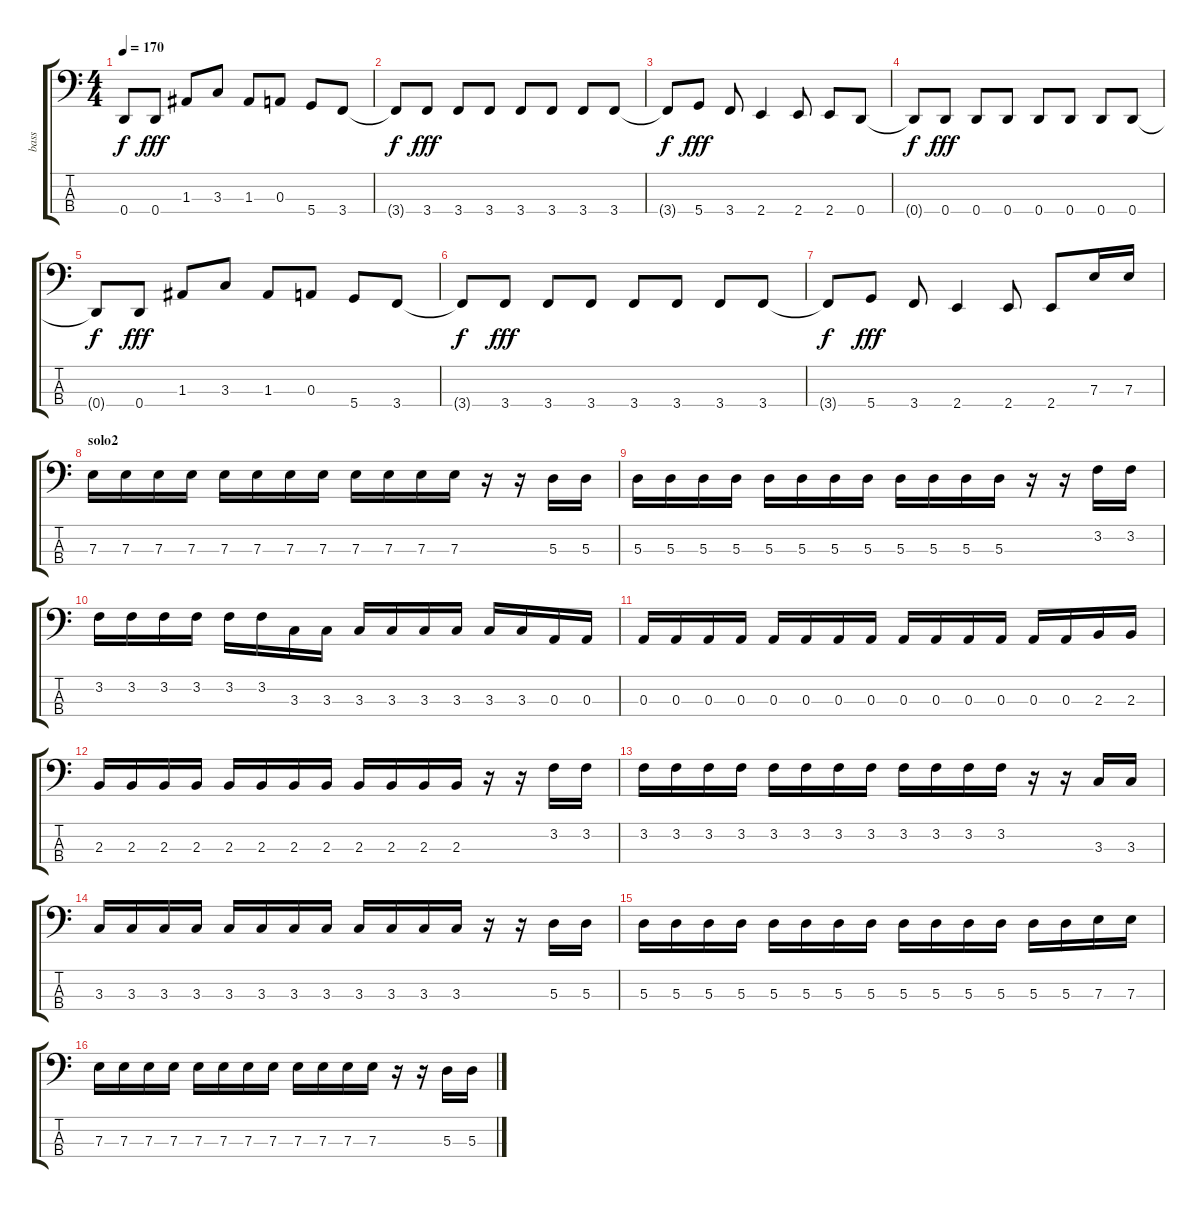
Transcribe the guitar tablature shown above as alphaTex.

\track ("bass" "bass") {instrument electricbassfinger}
\staff {score tabs}
\tuning (G2 D2 A1 D1) {hide}
\ts (4 4)
\tempo 170
\clef f4
\ks c
0.4{t}.8{dy f} 0.4.8{dy fff} 1.3.8 3.3.8 1.3.8 0.3.8 5.4.8 3.4.8 |
3.4{t}.8{dy f} 3.4.8{dy fff} 3.4.8 3.4.8 3.4.8 3.4.8 3.4.8 3.4.8 |
3.4{t}.8{dy f} 5.4.8{dy fff} 3.4.8 2.4.4 2.4.8 2.4.8 0.4.8 |
0.4{t}.8{dy f} 0.4.8{dy fff} 0.4.8 0.4.8 0.4.8 0.4.8 0.4.8 0.4.8 |
0.4{t}.8{dy f} 0.4.8{dy fff} 1.3.8 3.3.8 1.3.8 0.3.8 5.4.8 3.4.8 |
3.4{t}.8{dy f} 3.4.8{dy fff} 3.4.8 3.4.8 3.4.8 3.4.8 3.4.8 3.4.8 |
3.4{t}.8{dy f} 5.4.8{dy fff} 3.4.8 2.4.4 2.4.8 2.4.8 7.3.16 7.3.16 |
\section ("" "solo2")
7.3.16 7.3.16 7.3.16 7.3.16 7.3.16 7.3.16 7.3.16 7.3.16 7.3.16 7.3.16 7.3.16 7.3.16 r.16 r.16 5.3.16 5.3.16 |
5.3.16 5.3.16 5.3.16 5.3.16 5.3.16 5.3.16 5.3.16 5.3.16 5.3.16 5.3.16 5.3.16 5.3.16 r.16 r.16 3.2.16 3.2.16 |
3.2.16 3.2.16 3.2.16 3.2.16 3.2.16 3.2.16 3.3.16 3.3.16 3.3.16 3.3.16 3.3.16 3.3.16 3.3.16 3.3.16 0.3.16 0.3.16 |
0.3.16 0.3.16 0.3.16 0.3.16 0.3.16 0.3.16 0.3.16 0.3.16 0.3.16 0.3.16 0.3.16 0.3.16 0.3.16 0.3.16 2.3.16 2.3.16 |
2.3.16 2.3.16 2.3.16 2.3.16 2.3.16 2.3.16 2.3.16 2.3.16 2.3.16 2.3.16 2.3.16 2.3.16 r.16 r.16 3.2.16 3.2.16 |
3.2.16 3.2.16 3.2.16 3.2.16 3.2.16 3.2.16 3.2.16 3.2.16 3.2.16 3.2.16 3.2.16 3.2.16 r.16 r.16 3.3.16 3.3.16 |
3.3.16 3.3.16 3.3.16 3.3.16 3.3.16 3.3.16 3.3.16 3.3.16 3.3.16 3.3.16 3.3.16 3.3.16 r.16 r.16 5.3.16 5.3.16 |
5.3.16 5.3.16 5.3.16 5.3.16 5.3.16 5.3.16 5.3.16 5.3.16 5.3.16 5.3.16 5.3.16 5.3.16 5.3.16 5.3.16 7.3.16 7.3.16 |
7.3.16 7.3.16 7.3.16 7.3.16 7.3.16 7.3.16 7.3.16 7.3.16 7.3.16 7.3.16 7.3.16 7.3.16 r.16 r.16 5.3.16 5.3.16
